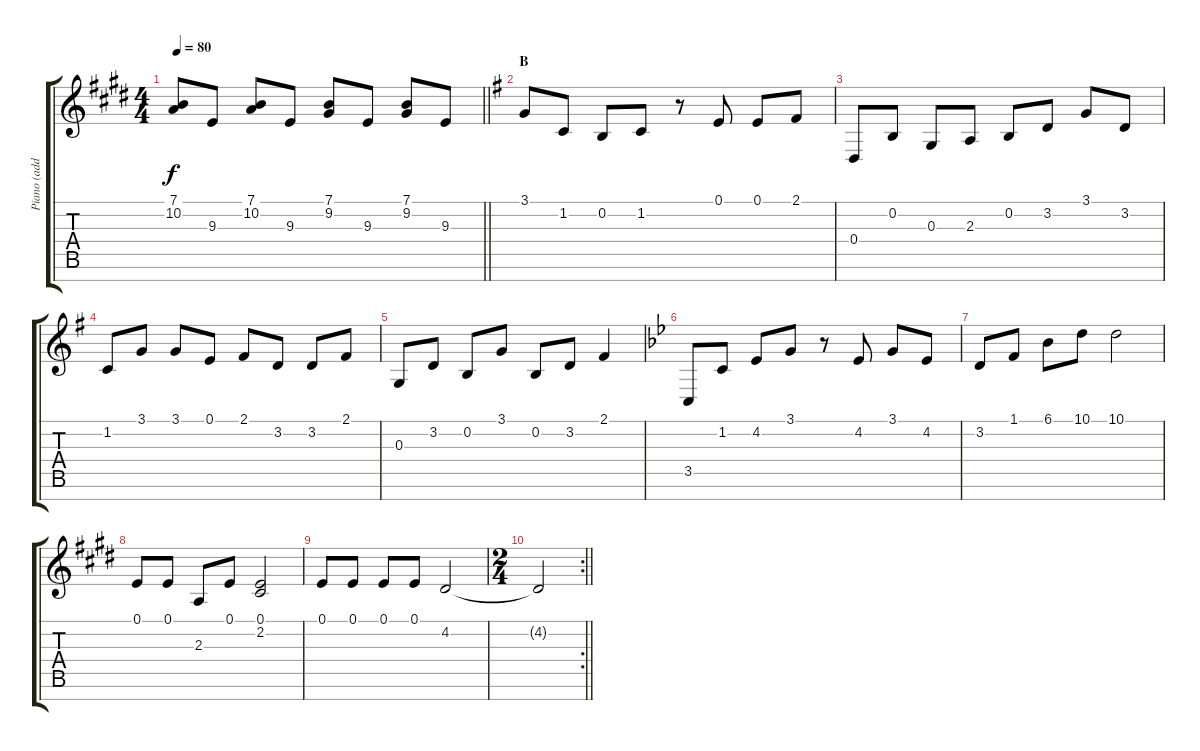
\track ("Piano (additional)" "Piano (add") {instrument acousticgrandpiano}
\staff {score tabs}
\tuning (E4 B3 G3 D3 A2 E2 B1) {hide}
\ts (4 4)
\tempo 80
\clef g2
\barLineRight lightlight
\ks e
(7.1 10.2).8{dy f} 9.3.8 (7.1 10.2).8 9.3.8 (7.1 9.2).8 9.3.8 (7.1 9.2).8 9.3.8 |
\section ("" "B")
\ks g
3.1.8 1.2.8 0.2.8 1.2.8 r.8 0.1.8 0.1.8 2.1.8 |
0.4.8 0.2.8 0.3.8 2.3.8 0.2.8 3.2.8 3.1.8 3.2.8 |
1.2.8 3.1.8 3.1.8 0.1.8 2.1.8 3.2.8 3.2.8 2.1.8 |
0.3.8 3.2.8 0.2.8 3.1.8 0.2.8 3.2.8 2.1.4 |
\ks bb
3.5.8 1.2.8 4.2.8 3.1.8 r.8 4.2.8 3.1.8 4.2.8 |
3.2.8 1.1.8 6.1.8 10.1.8 10.1.2 |
\ks e
0.1.8 0.1.8 2.3.8 0.1.8 (0.1 2.2).2 |
0.1.8 0.1.8 0.1.8 0.1.8 4.2.2 |
\rc 2
\ts (2 4)
\barLineRight lightlight
4.2{t}.2
